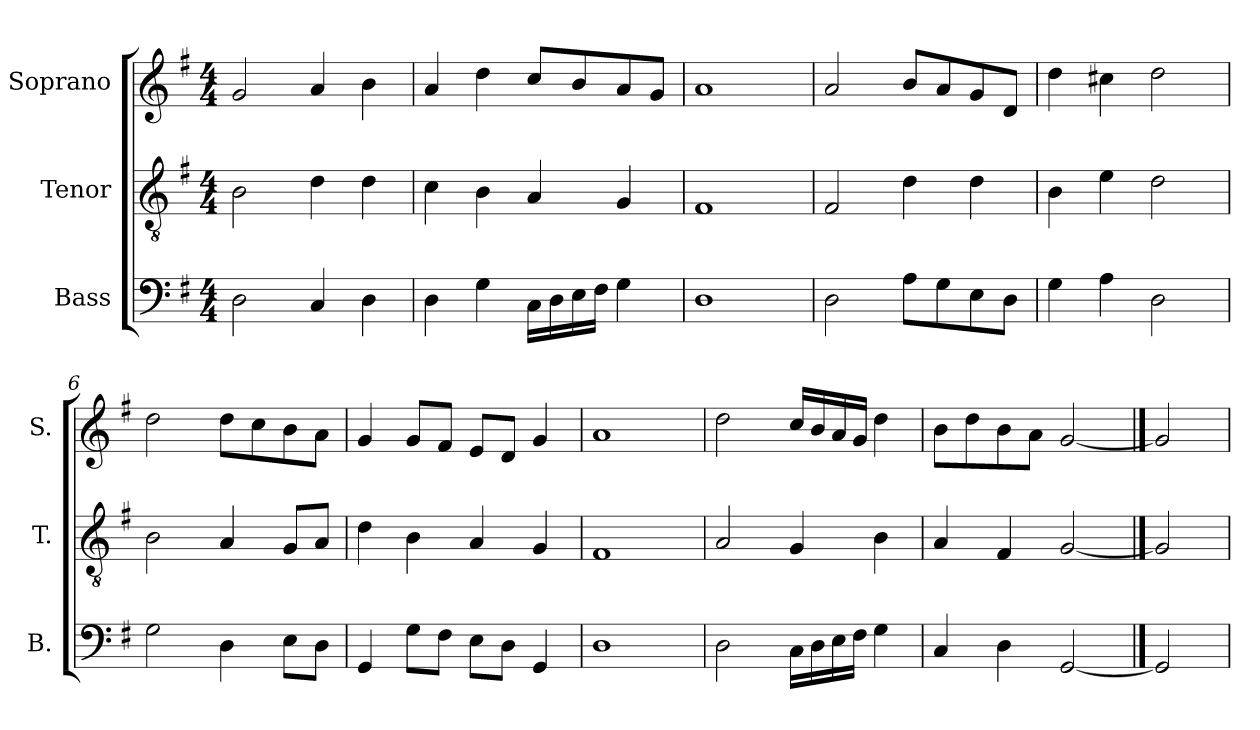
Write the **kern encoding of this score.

**kern	**kern	**kern
*part3	*part2	*part1
*staff3	*staff2	*staff1
*I"Bass	*I"Tenor	*I"Soprano
*I'B.	*I'T.	*I'S.
*clefF4	*clefGv2	*clefG2
*k[f#]	*k[f#]	*k[f#]
*G:	*G:	*G:
*M4/4	*M4/4	*M4/4
=1	=1	=1
2D\	2B\	2g/
4C/	4d\	4a/
4D\	4d\	4b\
=2	=2	=2
4D\	4c\	4a/
4G\	4B\	4dd\
16C\LL	4A/	8cc/L
16D\	.	.
16E\	.	8b/
16F#\JJ	.	.
4G\	4G/	8a/
.	.	8g/J
=3	=3	=3
1D	1F#	1a
=4	=4	=4
2D\	2F#/	2a/
8A\L	4d\	8b/L
8G\	.	8a/
8E\	4d\	8g/
8D\J	.	8d/J
=5	=5	=5
4G\	4B\	4dd\
4A\	4e\	4cc#X\
2D\	2d\	2dd\
=6	=6	=6
2G\	2B\	2dd\
4D\	4A/	8dd\L
.	.	8cc\
8E\L	8G/L	8b\
8D\J	8A/J	8a\J
=7	=7	=7
4GG/	4d\	4g/
8G\L	4B\	8g/L
8F#\J	.	8f#/J
8E\L	4A/	8e/L
8D\J	.	8d/J
4GG/	4G/	4g/
!!LO:LB:g=z
=8	=8	=8
1D	1F#	1a
=9	=9	=9
2D\	2A/	2dd\
16C\LL	4G/	16cc/LL
16D\	.	16b/
16E\	.	16a/
16F#\JJ	.	16g/JJ
4G\	4B\	4dd\
=10	=10	=10
4C/	4A/	8b\L
.	.	8dd\
4D\	4F#/	8b\
.	.	8a\J
[2GG	[2G	[2g
==11	==11	==11
2GG]	2G]	2g]
=	=	=
*-	*-	*-
